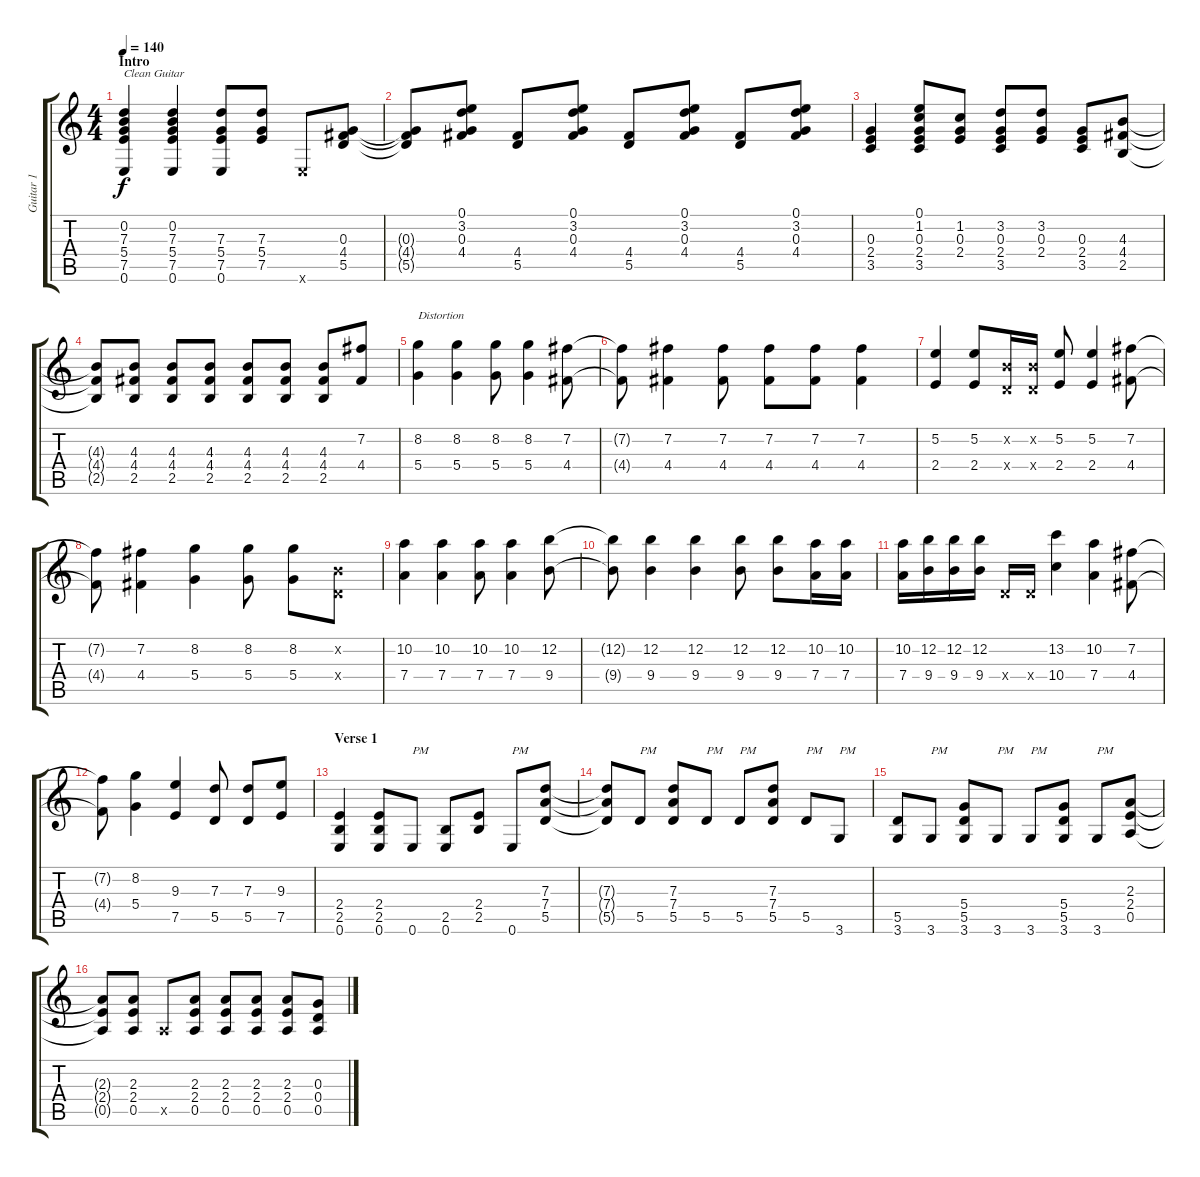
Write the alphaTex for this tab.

\track ("Guitar 1" "Guitar 1") {instrument distortionguitar}
\staff {score tabs}
\tuning (E4 B3 G3 D3 A2 E2) {hide}
\ts (4 4)
\section ("" "Intro")
\tempo 140
\clef g2
\ks c
(0.2 7.3 5.4 7.5 0.6).4{txt "Clean Guitar" dy f volume 11 instrument electricguitarclean} (0.2 7.3 5.4 7.5 0.6).4 (7.3 5.4 7.5 0.6).8 (7.3 5.4 7.5).8 0.6{x}.8 (0.3 4.4 5.5).8 |
(0.3{t} 4.4{t} 5.5{t}).8 (0.1 3.2 0.3 4.4).8 (4.4 5.5).8 (0.1 3.2 0.3 4.4).8 (4.4 5.5).8 (0.1 3.2 0.3 4.4).8 (4.4 5.5).8 (0.1 3.2 0.3 4.4).8 |
(0.3 2.4 3.5).4 (0.1 1.2 0.3 2.4 3.5).8 (1.2 0.3 2.4).8 (3.2 0.3 2.4 3.5).8 (3.2 0.3 2.4).8 (0.3 2.4 3.5).8 (4.3 4.4 2.5).8 |
(4.3{t} 4.4{t} 2.5{t}).8 (4.3 4.4 2.5).8 (4.3 4.4 2.5).8 (4.3 4.4 2.5).8 (4.3 4.4 2.5).8 (4.3 4.4 2.5).8 (4.3 4.4 2.5).8 (7.2 4.4).8 |
(8.2 5.4).4{txt "Distortion" volume 16 instrument distortionguitar} (8.2 5.4).4 (8.2 5.4).8 (8.2 5.4).4 (7.2 4.4).8 |
(7.2{t} 4.4{t}).8 (7.2 4.4).4 (7.2 4.4).8 (7.2 4.4).8 (7.2 4.4).8 (7.2 4.4).4 |
(5.2 2.4).4 (5.2 2.4).8 (0.2{x} 0.4{x}).16 (0.2{x} 0.4{x}).16 (5.2 2.4).8 (5.2 2.4).4 (7.2 4.4).8 |
(7.2{t} 4.4{t}).8 (7.2 4.4).4 (8.2 5.4).4 (8.2 5.4).8 (8.2 5.4).8 (0.2{x} 0.4{x}).8 |
(10.2 7.4).4 (10.2 7.4).4 (10.2 7.4).8 (10.2 7.4).4 (12.2 9.4).8 |
(12.2{t} 9.4{t}).8 (12.2 9.4).4 (12.2 9.4).4 (12.2 9.4).8 (12.2 9.4).8 (10.2 7.4).16 (10.2 7.4).16 |
(10.2 7.4).16 (12.2 9.4).16 (12.2 9.4).16 (12.2 9.4).16 0.4{x}.16 0.4{x}.16 (13.2 10.4).4 (10.2 7.4).4 (7.2 4.4).8 |
(7.2{t} 4.4{t}).8 (8.2 5.4).4 (9.3 7.5).4 (7.3 5.5).8 (7.3 5.5).8 (9.3 7.5).8 |
\section ("" "Verse 1")
(2.4 2.5 0.6).4 (2.4 2.5 0.6).8 0.6.8{txt "PM" instrument electricguitarmuted} (2.5 0.6).8{instrument distortionguitar} (2.4 2.5).8 0.6.8{txt "PM" instrument electricguitarmuted} (7.3 7.4 5.5).8{instrument distortionguitar} |
(7.3{t} 7.4{t} 5.5{t}).8 5.5.8{txt "PM" instrument electricguitarmuted} (7.3 7.4 5.5).8{instrument distortionguitar} 5.5.8{txt "PM" instrument electricguitarmuted} 5.5.8{txt "PM"} (7.3 7.4 5.5).8{instrument distortionguitar} 5.5.8{txt "PM" instrument electricguitarmuted} 3.6.8{txt "PM"} |
(5.5 3.6).8{instrument distortionguitar} 3.6.8{txt "PM" instrument electricguitarmuted} (5.4 5.5 3.6).8{instrument distortionguitar} 3.6.8{txt "PM" instrument electricguitarmuted} 3.6.8{txt "PM"} (5.4 5.5 3.6).8{instrument distortionguitar} 3.6.8{txt "PM" instrument electricguitarmuted} (2.3 2.4 0.5).8{instrument distortionguitar} |
(2.3{t} 2.4{t} 0.5{t}).8 (2.3 2.4 0.5).8 0.5{x}.8 (2.3 2.4 0.5).8 (2.3 2.4 0.5).8 (2.3 2.4 0.5).8 (2.3 2.4 0.5).8 (0.3 0.4 0.5).8
